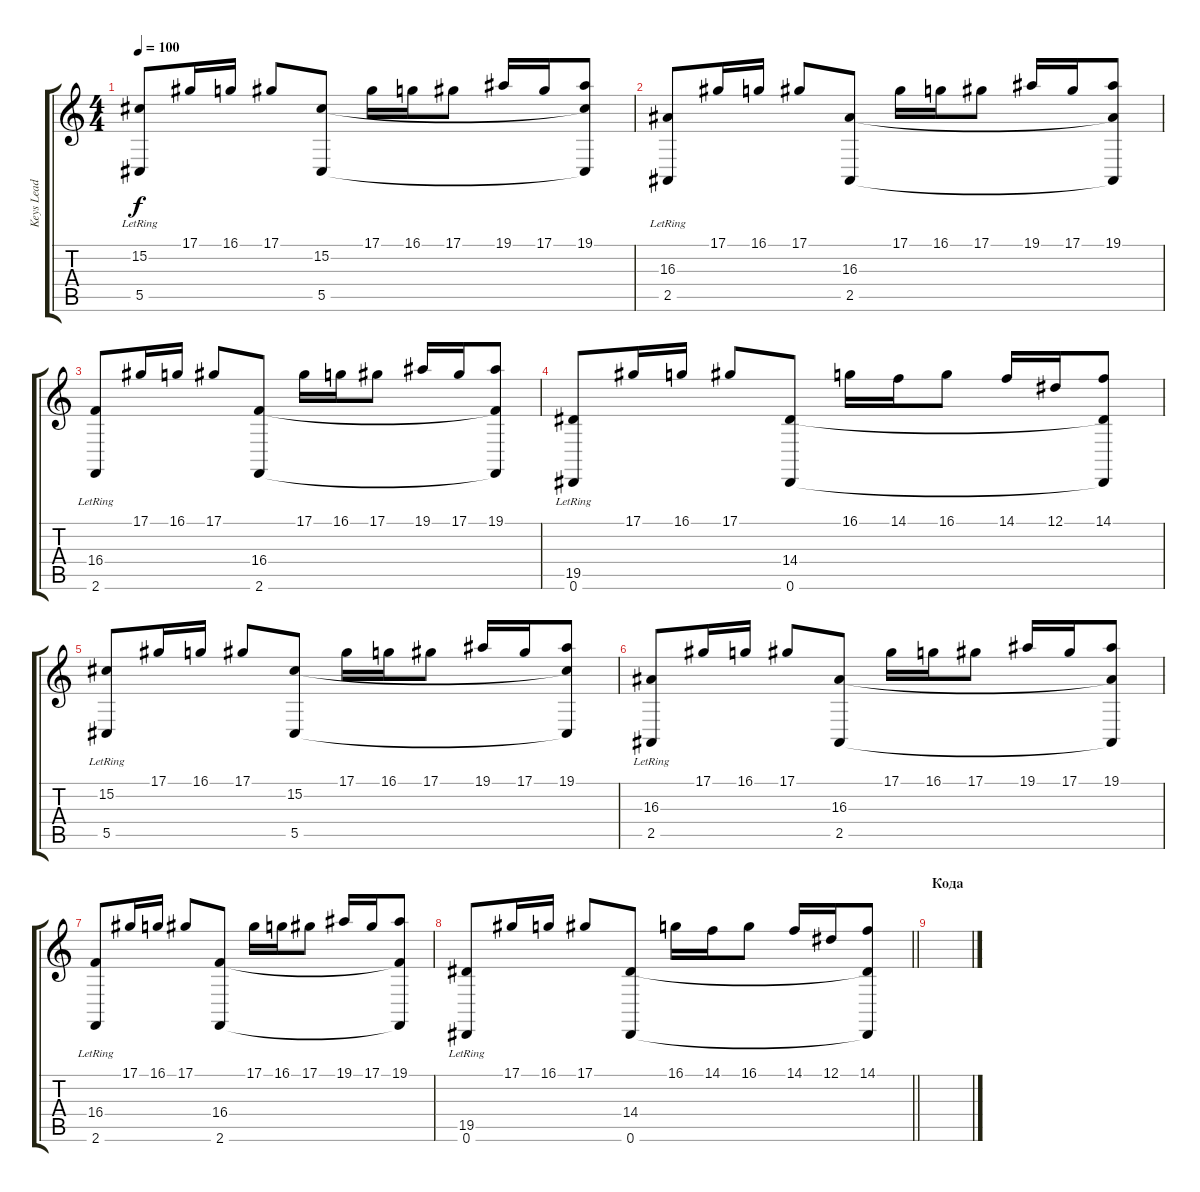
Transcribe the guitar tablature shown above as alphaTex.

\track ("Keys Lead" "Keys Lead") {instrument pad7halo}
\staff {score tabs}
\tuning (Eb4 Bb3 Gb3 Db3 Ab2 Eb2) {hide}
\ts (4 4)
\tempo 100
\clef g2
\ks c
(15.2{lr} 5.5{lr}).8{dy f} 17.1.16 16.1.16 17.1.8 (15.2 5.5).8 17.1.16 16.1.16 17.1.8 19.1.16 17.1.16 (19.1 15.2{t} 5.5{t}).8 |
(16.3{lr} 2.5{lr}).8 17.1.16 16.1.16 17.1.8 (16.3 2.5).8 17.1.16 16.1.16 17.1.8 19.1.16 17.1.16 (19.1 16.3{t} 2.5{t}).8 |
(16.4{lr} 2.6{lr}).8 17.1.16 16.1.16 17.1.8 (16.4 2.6).8 17.1.16 16.1.16 17.1.8 19.1.16 17.1.16 (19.1 16.4{t} 2.6{t}).8 |
(19.5{lr} 0.6{lr}).8 17.1.16 16.1.16 17.1.8 (14.4 0.6).8 16.1.16 14.1.16 16.1.8 14.1.16 12.1.16 (14.1 14.4{t} 0.6{t}).8 |
(15.2{lr} 5.5{lr}).8 17.1.16 16.1.16 17.1.8 (15.2 5.5).8 17.1.16 16.1.16 17.1.8 19.1.16 17.1.16 (19.1 15.2{t} 5.5{t}).8 |
(16.3{lr} 2.5{lr}).8 17.1.16 16.1.16 17.1.8 (16.3 2.5).8 17.1.16 16.1.16 17.1.8 19.1.16 17.1.16 (19.1 16.3{t} 2.5{t}).8 |
(16.4{lr} 2.6{lr}).8 17.1.16 16.1.16 17.1.8 (16.4 2.6).8 17.1.16 16.1.16 17.1.8 19.1.16 17.1.16 (19.1 16.4{t} 2.6{t}).8 |
\barLineRight lightlight
(19.5{lr} 0.6{lr}).8 17.1.16 16.1.16 17.1.8 (14.4 0.6).8 16.1.16 14.1.16 16.1.8 14.1.16 12.1.16 (14.1 14.4{t} 0.6{t}).8 |
\section ("" "Кода")
